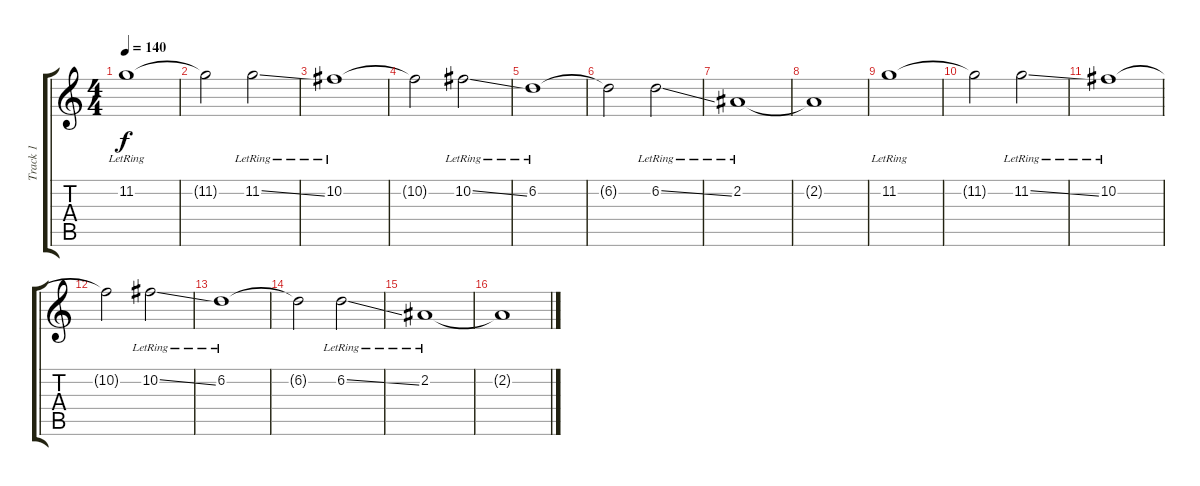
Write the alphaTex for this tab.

\track ("Track 1" "Track 1") {instrument distortionguitar}
\staff {score tabs}
\tuning (Db4 Ab3 E3 B2 Gb2 B1) {hide}
\ts (4 4)
\section ("" "")
\tempo 140
\clef g2
\ks c
11.2{lr}.1{dy f} |
11.2{t}.2 11.2{ss lr}.2 |
10.2{lr}.1 |
10.2{t}.2 10.2{ss lr}.2 |
6.2{lr}.1 |
6.2{t}.2 6.2{ss lr}.2 |
2.2{lr}.1 |
2.2{t}.1 |
11.2{lr}.1 |
11.2{t}.2 11.2{ss lr}.2 |
10.2{lr}.1 |
10.2{t}.2 10.2{ss lr}.2 |
6.2{lr}.1 |
6.2{t}.2 6.2{ss lr}.2 |
2.2{lr}.1 |
2.2{t}.1
